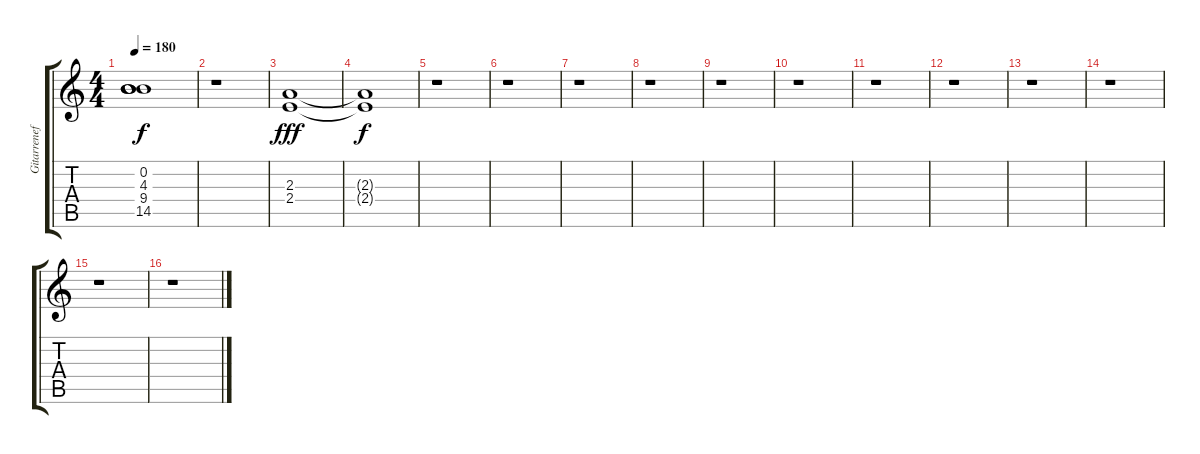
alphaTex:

\track ("Gitarreneffekte" "Gitarrenef") {instrument distortionguitar}
\staff {score tabs}
\tuning (E4 B3 G3 D3 A2 E2) {hide}
\ts (4 4)
\tempo 180
\clef g2
\ks c
(0.2{t} 4.3{t} 9.4{t} 14.5{t}).1{dy f} |
r.1 |
(2.3 2.4).1{dy fff} |
(2.3{t} 2.4{t}).1{dy f} |
r.1 |
r.1 |
r.1 |
r.1 |
r.1 |
r.1 |
r.1 |
r.1 |
r.1 |
r.1 |
r.1 |
r.1
